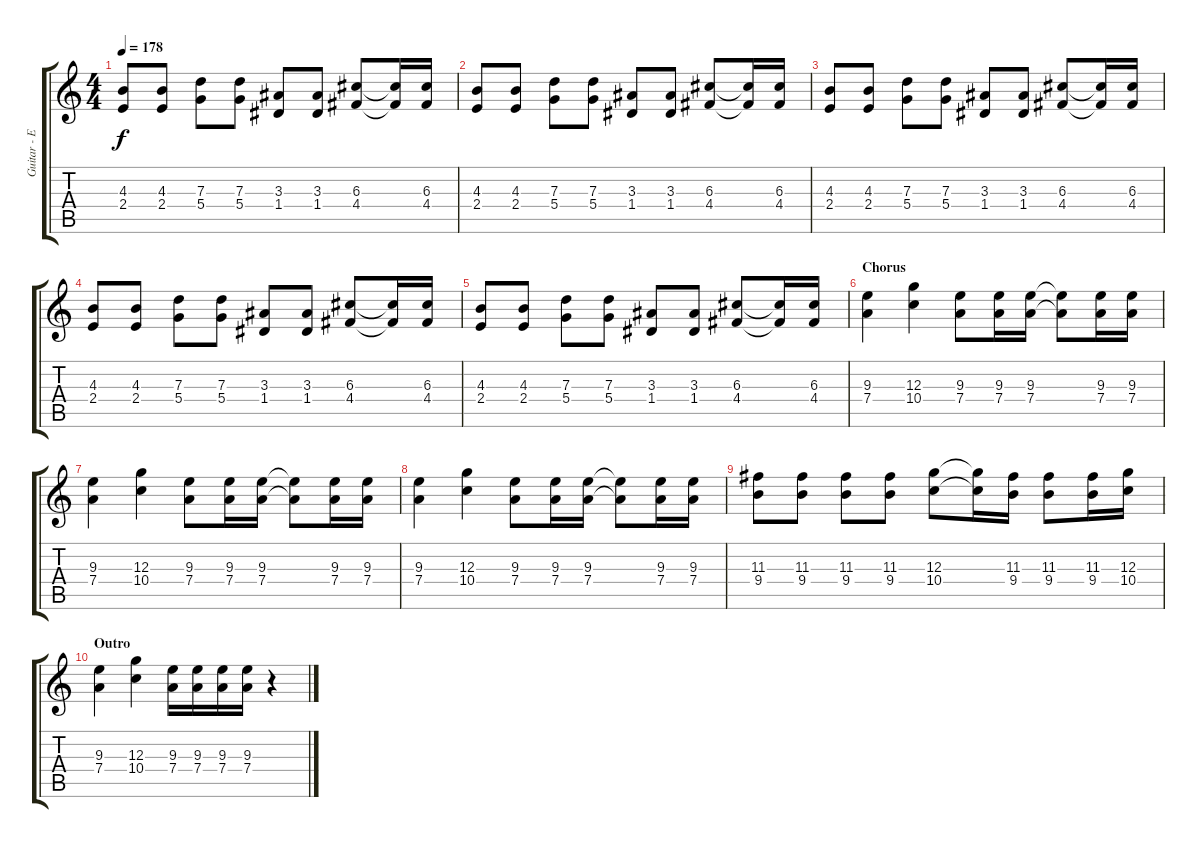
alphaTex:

\track ("Guitar - El Hefe" "Guitar - E") {instrument acousticguitarnylon}
\staff {score tabs}
\tuning (E4 B3 G3 D3 A2 E2) {hide}
\ts (4 4)
\tempo 178
\clef g2
\ks c
(4.3 2.4).8{dy f} (4.3 2.4).8 (7.3 5.4).8 (7.3 5.4).8 (3.3 1.4).8 (3.3 1.4).8 (6.3 4.4).8 (6.3{t} 4.4{t}).16 (6.3 4.4).16 |
(4.3 2.4).8 (4.3 2.4).8 (7.3 5.4).8 (7.3 5.4).8 (3.3 1.4).8 (3.3 1.4).8 (6.3 4.4).8 (6.3{t} 4.4{t}).16 (6.3 4.4).16 |
(4.3 2.4).8 (4.3 2.4).8 (7.3 5.4).8 (7.3 5.4).8 (3.3 1.4).8 (3.3 1.4).8 (6.3 4.4).8 (6.3{t} 4.4{t}).16 (6.3 4.4).16 |
(4.3 2.4).8 (4.3 2.4).8 (7.3 5.4).8 (7.3 5.4).8 (3.3 1.4).8 (3.3 1.4).8 (6.3 4.4).8 (6.3{t} 4.4{t}).16 (6.3 4.4).16 |
(4.3 2.4).8 (4.3 2.4).8 (7.3 5.4).8 (7.3 5.4).8 (3.3 1.4).8 (3.3 1.4).8 (6.3 4.4).8 (6.3{t} 4.4{t}).16 (6.3 4.4).16 |
\section ("" "Chorus")
(9.3 7.4).4 (12.3 10.4).4 (9.3 7.4).8 (9.3 7.4).16 (9.3 7.4).16 (9.3{t} 7.4{t}).8 (9.3 7.4).16 (9.3 7.4).16 |
(9.3 7.4).4 (12.3 10.4).4 (9.3 7.4).8 (9.3 7.4).16 (9.3 7.4).16 (9.3{t} 7.4{t}).8 (9.3 7.4).16 (9.3 7.4).16 |
(9.3 7.4).4 (12.3 10.4).4 (9.3 7.4).8 (9.3 7.4).16 (9.3 7.4).16 (9.3{t} 7.4{t}).8 (9.3 7.4).16 (9.3 7.4).16 |
(11.3 9.4).8 (11.3 9.4).8 (11.3 9.4).8 (11.3 9.4).8 (12.3 10.4).8 (12.3{t} 10.4{t}).16 (11.3 9.4).16 (11.3 9.4).8 (11.3 9.4).16 (12.3 10.4).16 |
\section ("" "Outro")
(9.3 7.4).4 (12.3 10.4).4 (9.3 7.4).16 (9.3 7.4).16 (9.3 7.4).16 (9.3 7.4).16 r.4
